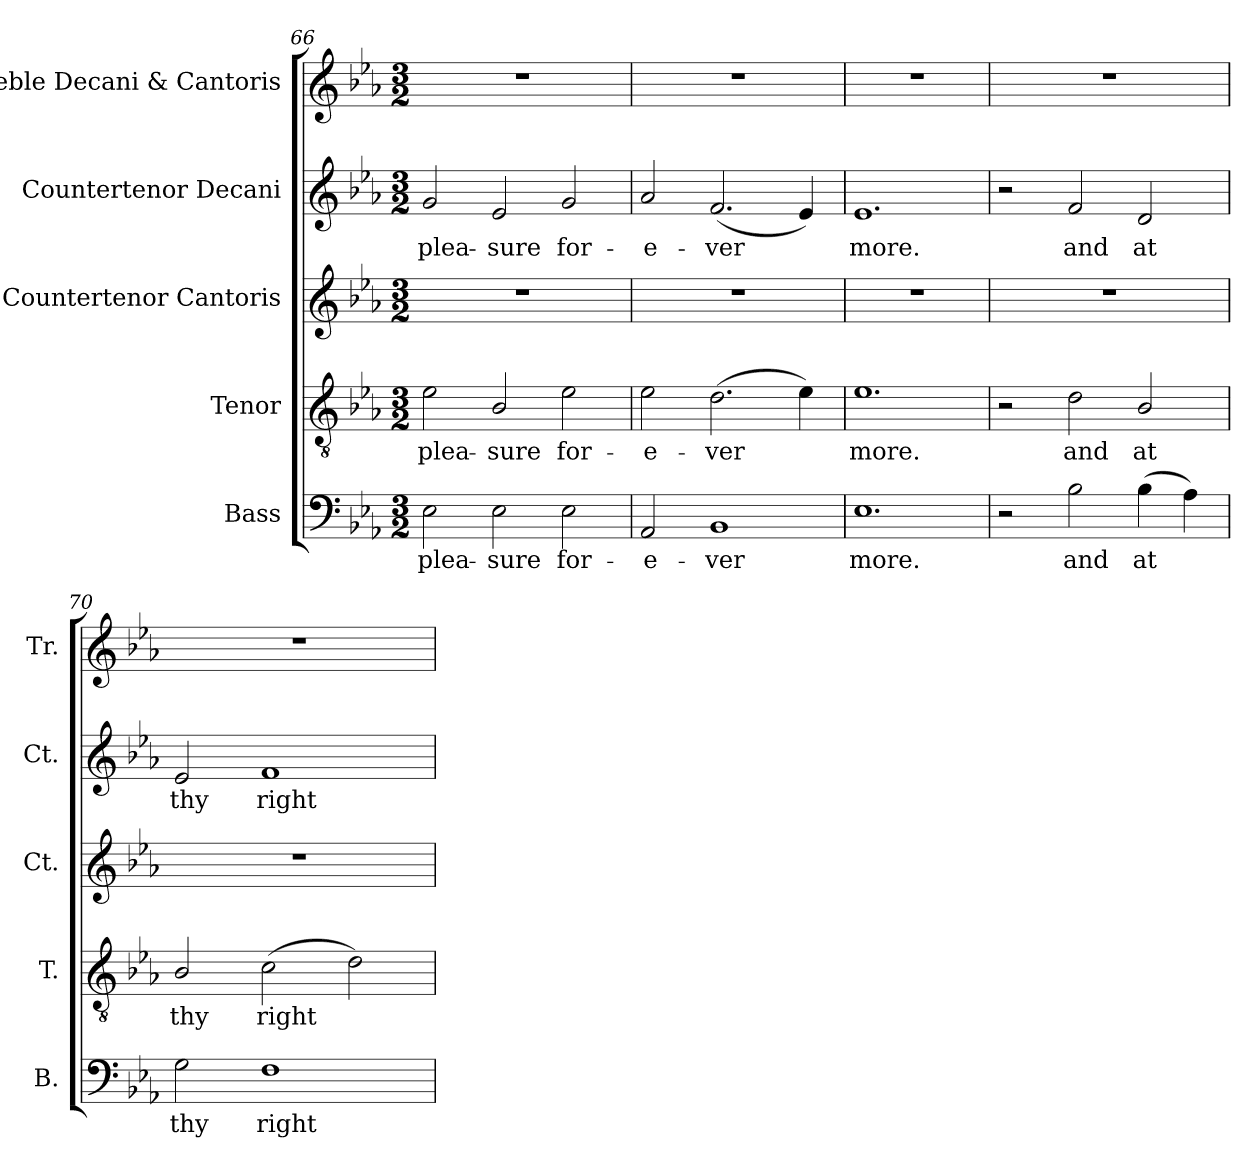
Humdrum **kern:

**kern	**text	**kern	**text	**kern	**kern	**text	**kern
*part5	*part5	*part4	*part4	*part3	*part2	*part2	*part1
*staff5	*staff5	*staff4	*staff4	*staff3	*staff2	*staff2	*staff1
*I"Bass	*	*I"Tenor	*	*I"Countertenor Cantoris	*I"Countertenor Decani	*	*I"Treble Decani & Cantoris
*I'B.	*	*I'T.	*	*I'Ct.	*I'Ct.	*	*I'Tr.
!!LO:LB:g=z
*clefF4	*	*clefGv2	*	*clefG2	*clefG2	*	*clefG2
*	*	*ITrd7c12	*	*	*	*	*
*k[b-e-a-]	*	*k[b-e-a-]	*	*k[b-e-a-]	*k[b-e-a-]	*	*k[b-e-a-]
*E-:	*	*E-:	*	*E-:	*E-:	*	*E-:
*M3/2	*	*M3/2	*	*M3/2	*M3/2	*	*M3/2
=66	=66	=66	=66	=66	=66	=66	=66
!	!LO:LY:b:color=#000000	!	!	!	!	!	!
!	!	!	!LO:LY:b:color=#000000	!LO:N:vis=1	!	!	!
!	!	!	!	!	!	!LO:LY:b:color=#000000	!LO:N:vis=1
2E-i\	plea-	2E-i\	plea-	1.r	2gi/	plea-	1.r
!	!LO:LY:b:color=#000000	!	!	!	!	!	!
!	!	!	!LO:LY:b:color=#000000	!	!	!	!
!	!	!	!	!	!	!LO:LY:b:color=#000000	!
2E-i\	-sure	2BB-i/	-sure	.	2e-i/	-sure	.
!	!LO:LY:b:color=#000000	!	!	!	!	!	!
!	!	!	!LO:LY:b:color=#000000	!	!	!	!
!	!	!	!	!	!	!LO:LY:b:color=#000000	!
2E-i\	for-	2E-i\	for-	.	2gi/	for-	.
=67	=67	=67	=67	=67	=67	=67	=67
!	!LO:LY:b:color=#000000	!	!	!	!	!	!
!	!	!	!LO:LY:b:color=#000000	!LO:N:vis=1	!	!	!
!	!	!	!	!	!	!LO:LY:b:color=#000000	!LO:N:vis=1
2AA-i/	-e-	2E-i\	-e-	1.r	2a-i/	-e-	1.r
!	!LO:LY:b:color=#000000	!	!	!	!	!	!
!	!	!	!LO:LY:b:color=#000000	!	!	!	!
!	!	!	!	!	!	!LO:LY:b:color=#000000	!
1BB-i	-ver	(2.Di\	-ver	.	(2.fi/	-ver	.
.	.	4E-i\)	.	.	4e-i/)	.	.
=68	=68	=68	=68	=68	=68	=68	=68
!	!LO:LY:b:color=#000000	!	!	!	!	!	!
!	!	!	!LO:LY:b:color=#000000	!LO:N:vis=1	!	!	!
!	!	!	!	!	!	!LO:LY:b:color=#000000	!LO:N:vis=1
1.E-i	more.	1.E-i	more.	1.r	1.e-i	more.	1.r
=69	=69	=69	=69	=69	=69	=69	=69
!	!	!	!	!LO:N:vis=1	!	!	!LO:N:vis=1
2r	.	2r	.	1.r	2r	.	1.r
!	!LO:LY:b:color=#000000	!	!	!	!	!	!
!	!	!	!LO:LY:b:color=#000000	!	!	!	!
!	!	!	!	!	!	!LO:LY:b:color=#000000	!
2B-i\	and	2Di\	and	.	2fi/	and	.
!	!LO:LY:b:color=#000000	!	!	!	!	!	!
!	!	!	!LO:LY:b:color=#000000	!	!	!	!
!	!	!	!	!	!	!LO:LY:b:color=#000000	!
(4B-i\	at	2BB-i/	at	.	2di/	at	.
4A-i\)	.	.	.	.	.	.	.
=70	=70	=70	=70	=70	=70	=70	=70
!	!LO:LY:b:color=#000000	!	!	!	!	!	!
!	!	!	!LO:LY:b:color=#000000	!LO:N:vis=1	!	!	!
!	!	!	!	!	!	!LO:LY:b:color=#000000	!LO:N:vis=1
2Gi\	thy	2BB-i/	thy	1.r	2e-i/	thy	1.r
!	!LO:LY:b:color=#000000	!	!	!	!	!	!
!	!	!	!LO:LY:b:color=#000000	!	!	!	!
!	!	!	!	!	!	!LO:LY:b:color=#000000	!
1Fi	right	(2Ci\	right	.	1fi	right	.
.	.	2Di\)	.	.	.	.	.
=	=	=	=	=	=	=	=
*-	*-	*-	*-	*-	*-	*-	*-
